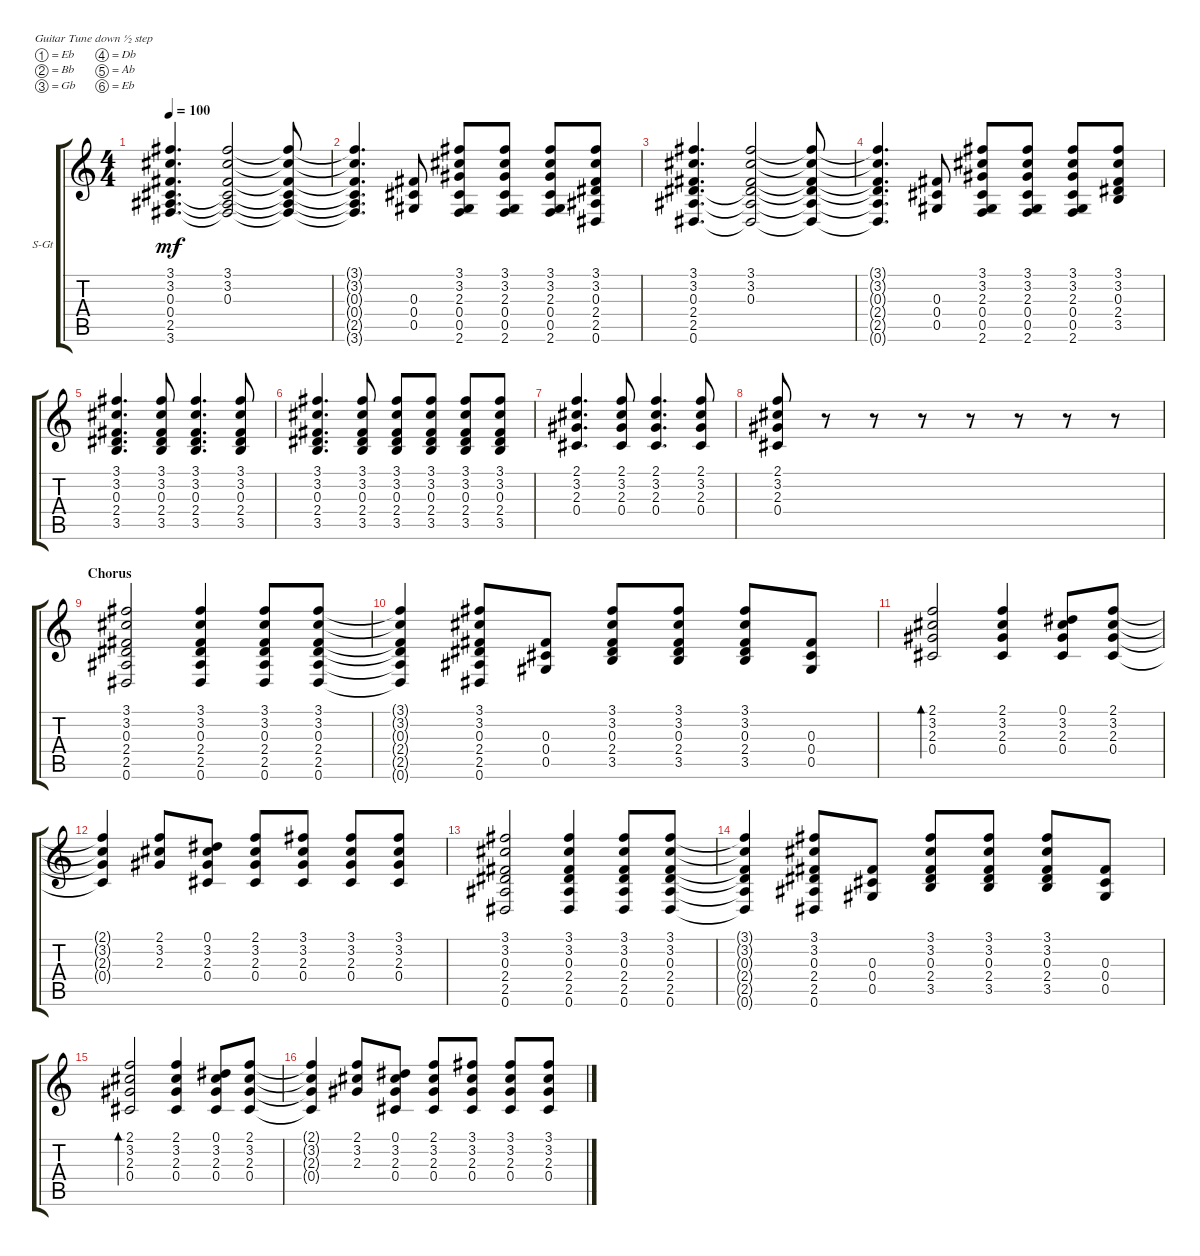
\defaultSystemsLayout 4
\bracketExtendMode groupsimilarinstruments
\firstSystemTrackNameOrientation horizontal
\otherSystemsTrackNameOrientation horizontal
\track ("Acoustic" "S-Gt") {instrument acousticguitarsteel}
\staff {score tabs}
\tuning (Eb4 Bb3 Gb3 Db3 Ab2 Eb2)
\ts (4 4)
\tempo 100
\clef g2
\ks c
(3.6 2.5 0.4 0.3 3.2 3.1).4{d dy mf} (0.3 3.2 3.1 3.6{t} 2.5{t} 0.4{t}).2 (0.3{t} 3.2{t} 3.1{t} 0.4{t} 2.5{t} 3.6{t}).8 |
(3.1{t} 3.2{t} 0.3{t} 0.4{t} 2.5{t} 3.6{t}).4{d} (0.4 0.3 0.5).8 (2.6 0.5 0.4 2.3 3.2 3.1).8 (2.6 0.5 0.4 3.1 3.2 2.3).8 (2.6 0.5 0.4 2.3 3.2 3.1).8 (0.6 2.5 2.4 0.3 3.2 3.1).8 |
(3.1 3.2 0.3 2.4 2.5 0.6).4{d} (0.3 3.1 3.2 2.4{t} 2.5{t} 0.6{t}).2 (3.1{t} 3.2{t} 0.3{t} 2.4{t} 2.5{t} 0.6{t}).8 |
(3.1{t} 3.2{t} 0.3{t} 2.4{t} 2.5{t} 0.6{t}).4{d} (0.4 0.3 0.5).8 (2.6 0.5 0.4 2.3 3.2 3.1).8 (2.6 0.5 0.4 3.1 3.2 2.3).8 (2.6 0.5 0.4 2.3 3.2 3.1).8 (3.5 2.4 0.3 3.2 3.1).8 |
(3.5 2.4 0.3 3.2 3.1).4{d} (3.5 2.4 0.3 3.2 3.1).8 (3.5 2.4 0.3 3.2 3.1).4{d} (3.5 2.4 0.3 3.2 3.1).8 |
(3.5 2.4 0.3 3.2 3.1).4{d} (3.5 2.4 0.3 3.2 3.1).8 (3.5 2.4 0.3 3.2 3.1).8 (3.5 2.4 0.3 3.2 3.1).8 (3.5 2.4 0.3 3.2 3.1).8 (3.5 2.4 0.3 3.2 3.1).8 |
(0.4 2.3 3.2 2.1).4{d} (0.4 2.3 3.2 2.1).8 (0.4 2.3 3.2 2.1).4{d} (0.4 2.3 3.2 2.1).8 |
(0.4 2.3 3.2 2.1).8 r.8 r.8 r.8 r.8 r.8 r.8 r.8 |
\section ("" "Chorus")
(0.6 2.5 2.4 0.3 3.2 3.1).2 (0.6 2.5 2.4 0.3 3.2 3.1).4 (3.1 3.2 0.3 2.4 2.5 0.6).8 (3.1 3.2 0.3 2.4 2.5 0.6).8 |
(3.1{t} 3.2{t} 0.3{t} 2.5{t} 2.4{t} 0.6{t}).4 (0.6 2.5 2.4 0.3 3.2 3.1).8 (0.3 0.4 0.5).8 (3.5 2.4 0.3 3.2 3.1).8 (3.1 3.2 0.3 3.5 2.4).8 (3.1 3.2 0.3 2.4 3.5).8 (0.3 0.4 0.5).8 |
(0.4 2.3 3.2 2.1).2{bd 30} (2.1 3.2 2.3 0.4).4 (0.1 3.2 2.3 0.4).8 (2.1 3.2 2.3 0.4).8 |
(2.1{t} 3.2{t} 2.3{t} 0.4{t}).4 (2.1 3.2 2.3).8 (0.1 3.2 2.3 0.4).8 (2.1 3.2 2.3 0.4).8 (3.1 3.2 2.3 0.4).8 (3.1 3.2 2.3 0.4).8 (3.1 3.2 2.3 0.4).8 |
(0.6 2.5 2.4 0.3 3.2 3.1).2 (0.6 2.5 2.4 0.3 3.2 3.1).4 (3.1 3.2 0.3 2.4 2.5 0.6).8 (3.1 3.2 0.3 2.4 2.5 0.6).8 |
(3.1{t} 3.2{t} 0.3{t} 2.5{t} 2.4{t} 0.6{t}).4 (0.6 2.5 2.4 0.3 3.2 3.1).8 (0.3 0.4 0.5).8 (3.5 2.4 0.3 3.2 3.1).8 (3.1 3.2 0.3 3.5 2.4).8 (3.1 3.2 0.3 2.4 3.5).8 (0.3 0.4 0.5).8 |
(0.4 2.3 3.2 2.1).2{bd 30} (2.1 3.2 2.3 0.4).4 (0.1 3.2 2.3 0.4).8 (2.1 3.2 2.3 0.4).8 |
(2.1{t} 3.2{t} 2.3{t} 0.4{t}).4 (2.1 3.2 2.3).8 (0.1 3.2 2.3 0.4).8 (2.1 3.2 2.3 0.4).8 (3.1 3.2 2.3 0.4).8 (3.1 3.2 2.3 0.4).8 (3.1 3.2 2.3 0.4).8
